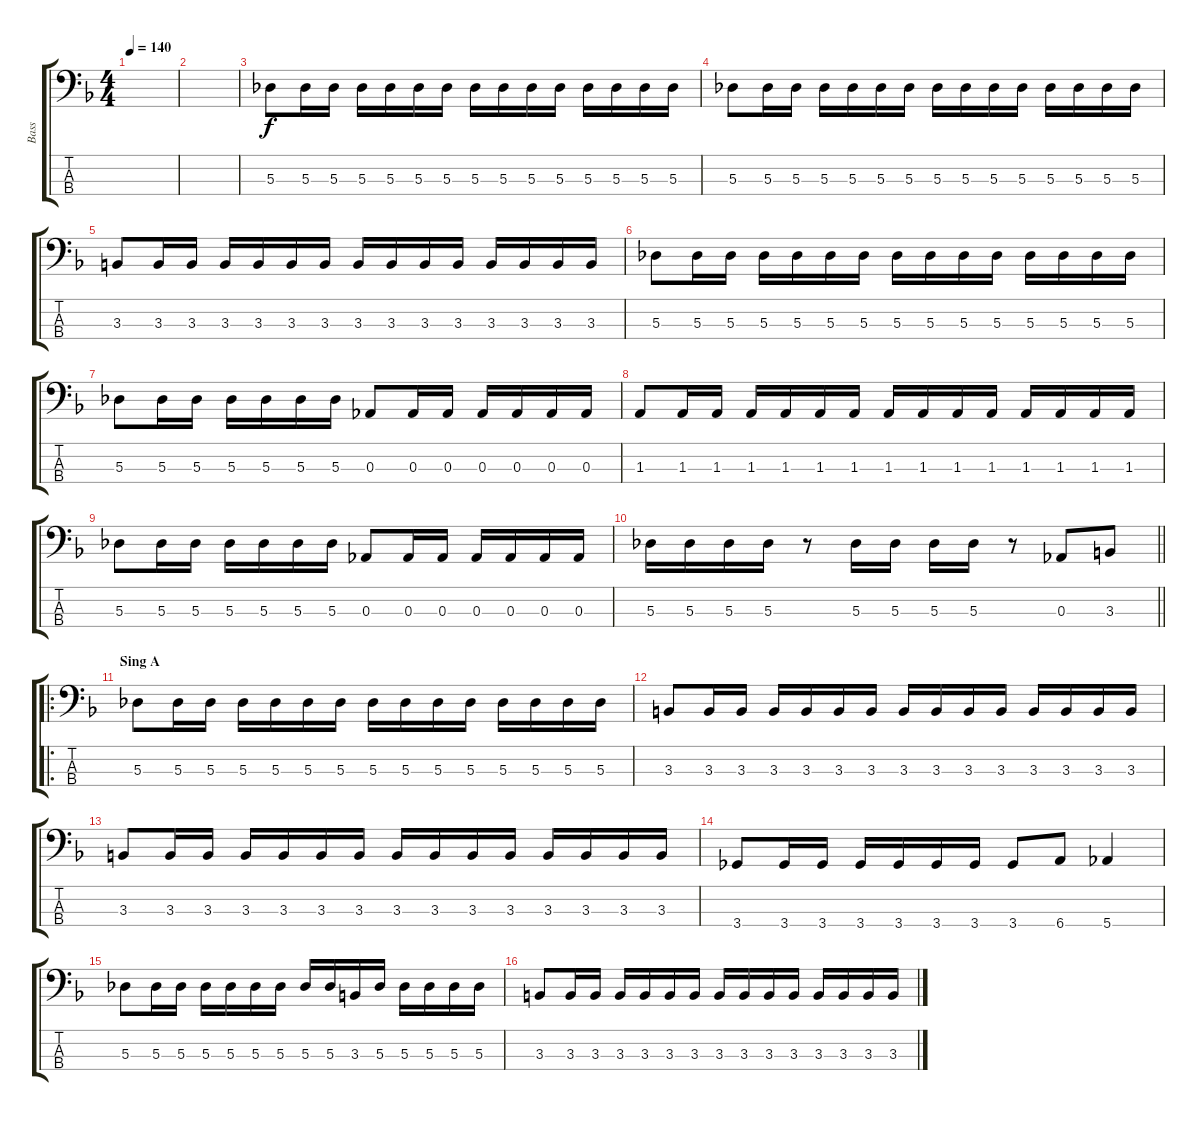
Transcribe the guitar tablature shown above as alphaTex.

\track ("Bass" "Bass") {instrument electricbasspick}
\staff {score tabs}
\tuning (Gb2 Db2 Ab1 Eb1) {hide}
\ts (4 4)
\tempo 140
\clef f4
\ks dminor
|
|
5.3.8 5.3.16 5.3.16 5.3.16 5.3.16 5.3.16 5.3.16 5.3.16 5.3.16 5.3.16 5.3.16 5.3.16 5.3.16 5.3.16 5.3.16 |
5.3.8 5.3.16 5.3.16 5.3.16 5.3.16 5.3.16 5.3.16 5.3.16 5.3.16 5.3.16 5.3.16 5.3.16 5.3.16 5.3.16 5.3.16 |
3.3.8 3.3.16 3.3.16 3.3.16 3.3.16 3.3.16 3.3.16 3.3.16 3.3.16 3.3.16 3.3.16 3.3.16 3.3.16 3.3.16 3.3.16 |
5.3.8 5.3.16 5.3.16 5.3.16 5.3.16 5.3.16 5.3.16 5.3.16 5.3.16 5.3.16 5.3.16 5.3.16 5.3.16 5.3.16 5.3.16 |
5.3.8 5.3.16 5.3.16 5.3.16 5.3.16 5.3.16 5.3.16 0.3.8 0.3.16 0.3.16 0.3.16 0.3.16 0.3.16 0.3.16 |
1.3.8 1.3.16 1.3.16 1.3.16 1.3.16 1.3.16 1.3.16 1.3.16 1.3.16 1.3.16 1.3.16 1.3.16 1.3.16 1.3.16 1.3.16 |
5.3.8 5.3.16 5.3.16 5.3.16 5.3.16 5.3.16 5.3.16 0.3.8 0.3.16 0.3.16 0.3.16 0.3.16 0.3.16 0.3.16 |
\barLineRight lightlight
5.3.16 5.3.16 5.3.16 5.3.16 r.8 5.3.16 5.3.16 5.3.16 5.3.16 r.8 0.3.8 3.3.8 |
\ro
\section ("" "Sing A")
5.3.8 5.3.16 5.3.16 5.3.16 5.3.16 5.3.16 5.3.16 5.3.16 5.3.16 5.3.16 5.3.16 5.3.16 5.3.16 5.3.16 5.3.16 |
3.3.8 3.3.16 3.3.16 3.3.16 3.3.16 3.3.16 3.3.16 3.3.16 3.3.16 3.3.16 3.3.16 3.3.16 3.3.16 3.3.16 3.3.16 |
3.3.8 3.3.16 3.3.16 3.3.16 3.3.16 3.3.16 3.3.16 3.3.16 3.3.16 3.3.16 3.3.16 3.3.16 3.3.16 3.3.16 3.3.16 |
3.4.8 3.4.16 3.4.16 3.4.16 3.4.16 3.4.16 3.4.16 3.4.8 6.4.8 5.4.4 |
5.3.8 5.3.16 5.3.16 5.3.16 5.3.16 5.3.16 5.3.16 5.3.16 5.3.16 3.3.16 5.3.16 5.3.16 5.3.16 5.3.16 5.3.16 |
3.3.8 3.3.16 3.3.16 3.3.16 3.3.16 3.3.16 3.3.16 3.3.16 3.3.16 3.3.16 3.3.16 3.3.16 3.3.16 3.3.16 3.3.16
